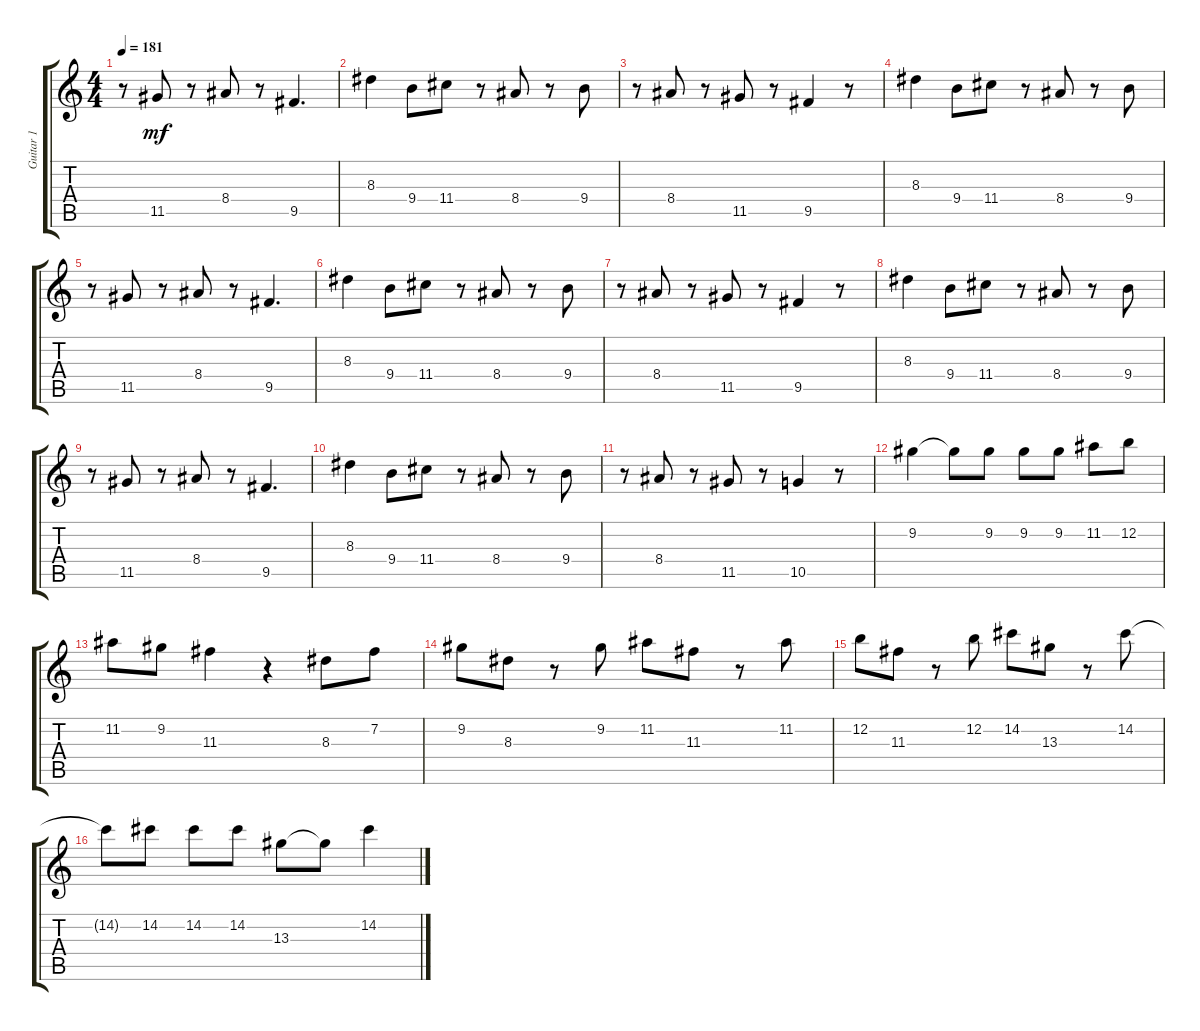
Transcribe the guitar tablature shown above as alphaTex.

\track ("Guitar 1" "Guitar 1") {instrument distortionguitar}
\staff {score tabs}
\tuning (E4 B3 G3 D3 A2 E2) {hide}
\ts (4 4)
\tempo 181
\clef g2
\ks c
r.8{dy mf} 11.5.8 r.8 8.4.8 r.8 9.5.4{d} |
8.3.4 9.4.8 11.4.8 r.8 8.4.8 r.8 9.4.8 |
r.8 8.4.8 r.8 11.5.8 r.8 9.5.4 r.8 |
8.3.4 9.4.8 11.4.8 r.8 8.4.8 r.8 9.4.8 |
r.8 11.5.8 r.8 8.4.8 r.8 9.5.4{d} |
8.3.4 9.4.8 11.4.8 r.8 8.4.8 r.8 9.4.8 |
r.8 8.4.8 r.8 11.5.8 r.8 9.5.4 r.8 |
8.3.4 9.4.8 11.4.8 r.8 8.4.8 r.8 9.4.8 |
r.8 11.5.8 r.8 8.4.8 r.8 9.5.4{d} |
8.3.4 9.4.8 11.4.8 r.8 8.4.8 r.8 9.4.8 |
r.8 8.4.8 r.8 11.5.8 r.8 10.5.4 r.8 |
9.2.4 9.2{t}.8 9.2.8 9.2.8 9.2.8 11.2.8 12.2.8 |
11.2.8 9.2.8 11.3.4 r.4 8.3.8 7.2.8 |
9.2.8 8.3.8 r.8 9.2.8 11.2.8 11.3.8 r.8 11.2.8 |
12.2.8 11.3.8 r.8 12.2.8 14.2.8 13.3.8 r.8 14.2.8 |
14.2{t}.8 14.2.8 14.2.8 14.2.8 13.3.8 13.3{t}.8 14.2.4
